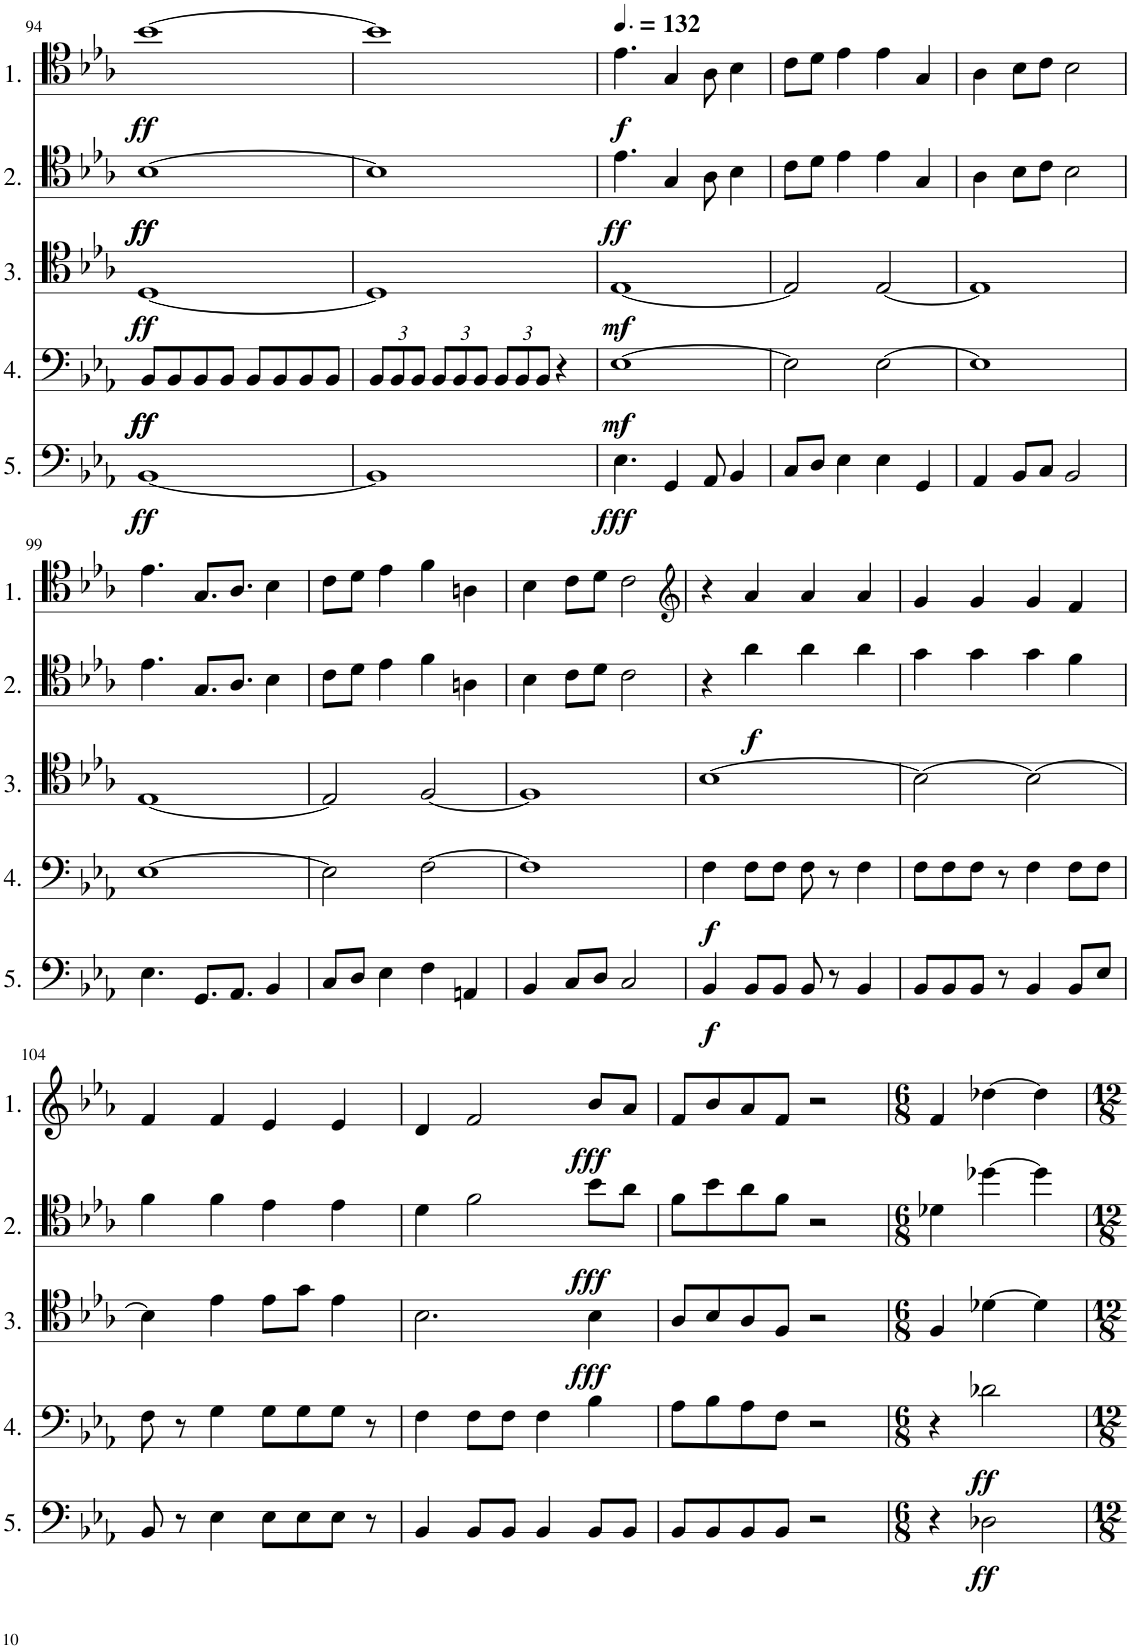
**kern	**dynam	**kern	**dynam	**kern	**dynam	**kern	**dynam	**kern	**dynam
*part5	*part5	*part4	*part4	*part3	*part3	*part2	*part2	*part1	*part1
*staff5	*staff5	*staff4	*staff4	*staff3	*staff3	*staff2	*staff2	*staff1	*staff1
*I"Cello 5	*	*I"Cello 4	*	*I"Cello 3	*	*I"Cello 2	*	*I"Cello 1	*
!!LO:PB:g=z
*clefF4	*	*clefF4	*	*clefC4	*	*clefC4	*	*clefC4	*
*k[b-e-a-]	*	*k[b-e-a-]	*	*k[b-e-a-]	*	*k[b-e-a-]	*	*k[b-e-a-]	*
*M4/4	*	*M4/4	*	*M4/4	*	*M4/4	*	*M4/4	*
=94	=94	=94	=94	=94	=94	=94	=94	=94	=94
!	!LO:DY:b	!	!LO:DY:b	!	!	!	!	!	!
!	!	!	!LO:DY:n=1:b	!	!LO:DY:b	!	!LO:DY:b	!	!
!	!	!	!	!	!	!	!LO:DY:n=1:b	!	!LO:DY:b
[1BB-	ff	8BB-/L	ff ff	[1D	ff	[1B-	ff ff	[1b-	ff
.	.	8BB-/	.	.	.	.	.	.	.
.	.	8BB-/	.	.	.	.	.	.	.
.	.	8BB-/J	.	.	.	.	.	.	.
.	.	8BB-/L	.	.	.	.	.	.	.
.	.	8BB-/	.	.	.	.	.	.	.
.	.	8BB-/	.	.	.	.	.	.	.
.	.	8BB-/J	.	.	.	.	.	.	.
=95	=95	=95	=95	=95	=95	=95	=95	=95	=95
*	*	*Xbrackettup	*	*	*	*	*	*	*
1BB-]	.	12BB-/L	.	1D]	.	1B-]	.	1b-]	.
.	.	12BB-/	.	.	.	.	.	.	.
.	.	12BB-/J	.	.	.	.	.	.	.
.	.	12BB-/L	.	.	.	.	.	.	.
.	.	12BB-/	.	.	.	.	.	.	.
.	.	12BB-/J	.	.	.	.	.	.	.
.	.	12BB-/L	.	.	.	.	.	.	.
.	.	12BB-/	.	.	.	.	.	.	.
.	.	12BB-/J	.	.	.	.	.	.	.
.	.	4r	.	.	.	.	.	.	.
=96	=96	=96	=96	=96	=96	=96	=96	=96	=96
*	*	*	*	*	*	*	*	*MM198	*
!	!LO:DY:b	!	!LO:DY:b	!	!LO:DY:b	!	!LO:DY:b	!	!LO:DY:b
4.E-\	fff	[1E-	mf	[1E-	mf	4.e-\	ff	4.e-\	f
4GG/	.	.	.	.	.	4G/	.	4G/	.
8AA-/	.	.	.	.	.	8A-\	.	8A-\	.
4BB-/	.	.	.	.	.	4B-\	.	4B-\	.
=97	=97	=97	=97	=97	=97	=97	=97	=97	=97
8C/L	.	2E-\]	.	2E-/]	.	8c\L	.	8c\L	.
8D/J	.	.	.	.	.	8d\J	.	8d\J	.
4E-\	.	.	.	.	.	4e-\	.	4e-\	.
4E-\	.	[2E-\	.	[2E-/	.	4e-\	.	4e-\	.
4GG/	.	.	.	.	.	4G/	.	4G/	.
=98	=98	=98	=98	=98	=98	=98	=98	=98	=98
4AA-/	.	1E-]	.	1E-]	.	4A-\	.	4A-\	.
8BB-/L	.	.	.	.	.	8B-\L	.	8B-\L	.
8C/J	.	.	.	.	.	8c\J	.	8c\J	.
2BB-/	.	.	.	.	.	2B-\	.	2B-\	.
!!LO:LB:g=z
=99	=99	=99	=99	=99	=99	=99	=99	=99	=99
4.E-\	.	[1E-	.	[1E-	.	4.e-\	.	4.e-\	.
8.GG/L	.	.	.	.	.	8.G/L	.	8.G/L	.
8.AA-/J	.	.	.	.	.	8.A-/J	.	8.A-/J	.
4BB-/	.	.	.	.	.	4B-\	.	4B-\	.
=100	=100	=100	=100	=100	=100	=100	=100	=100	=100
8C/L	.	2E-\]	.	2E-/]	.	8c\L	.	8c\L	.
8D/J	.	.	.	.	.	8d\J	.	8d\J	.
4E-\	.	.	.	.	.	4e-\	.	4e-\	.
4F\	.	[2F\	.	[2F/	.	4f\	.	4f\	.
4AAn/	.	.	.	.	.	4An\	.	4An\	.
=101	=101	=101	=101	=101	=101	=101	=101	=101	=101
4BB-/	.	1F]	.	1F]	.	4B-\	.	4B-\	.
8C/L	.	.	.	.	.	8c\L	.	8c\L	.
8D/J	.	.	.	.	.	8d\J	.	8d\J	.
2C/	.	.	.	.	.	2c\	.	2c\	.
=102	=102	=102	=102	=102	=102	=102	=102	=102	=102
*	*	*	*	*	*	*	*	*clefG2	*
!	!LO:DY:b	!	!LO:DY:b	!	!	!	!	!	!
4BB-/	f	4F\	f	[1B-	.	4r	.	4r	.
!	!	!	!	!	!	!	!LO:DY:b	!	!
8BB-/L	.	8F\L	.	.	.	4a-\	f	4a-/	.
8BB-/J	.	8F\J	.	.	.	.	.	.	.
8BB-/	.	8F\	.	.	.	4a-\	.	4a-/	.
8r	.	8r	.	.	.	.	.	.	.
4BB-/	.	4F\	.	.	.	4a-\	.	4a-/	.
=103	=103	=103	=103	=103	=103	=103	=103	=103	=103
8BB-/L	.	8F\L	.	2B-\_	.	4g\	.	4g/	.
8BB-/	.	8F\	.	.	.	.	.	.	.
8BB-/J	.	8F\J	.	.	.	4g\	.	4g/	.
8r	.	8r	.	.	.	.	.	.	.
4BB-/	.	4F\	.	2B-\_	.	4g\	.	4g/	.
8BB-/L	.	8F\L	.	.	.	4f\	.	4f/	.
8E-/J	.	8F\J	.	.	.	.	.	.	.
!!LO:LB:g=z
=104	=104	=104	=104	=104	=104	=104	=104	=104	=104
8BB-/	.	8F\	.	4B-\]	.	4f\	.	4f/	.
8r	.	8r	.	.	.	.	.	.	.
4E-\	.	4G\	.	4e-\	.	4f\	.	4f/	.
8E-\L	.	8G\L	.	8e-\L	.	4e-\	.	4e-/	.
8E-\	.	8G\	.	8g\J	.	.	.	.	.
8E-\J	.	8G\J	.	4e-\	.	4e-\	.	4e-/	.
8r	.	8r	.	.	.	.	.	.	.
=105	=105	=105	=105	=105	=105	=105	=105	=105	=105
4BB-/	.	4F\	.	2.B-\	.	4d\	.	4d/	.
8BB-/L	.	8F\L	.	.	.	2f\	.	2f/	.
8BB-/J	.	8F\J	.	.	.	.	.	.	.
4BB-/	.	4F\	.	.	.	.	.	.	.
!	!	!	!	!	!LO:DY:b	!	!LO:DY:b	!	!LO:DY:b
8BB-/L	.	4B-\	.	4B-\	fff	8b-\L	fff	8b-/L	fff
8BB-/J	.	.	.	.	.	8a-\J	.	8a-/J	.
=106	=106	=106	=106	=106	=106	=106	=106	=106	=106
8BB-/L	.	8A-\L	.	8A-/L	.	8f\L	.	8f/L	.
8BB-/	.	8B-\	.	8B-/	.	8b-\	.	8b-/	.
8BB-/	.	8A-\	.	8A-/	.	8a-\	.	8a-/	.
8BB-/J	.	8F\J	.	8F/J	.	8f\J	.	8f/J	.
2r	.	2r	.	2r	.	2r	.	2r	.
=107	=107	=107	=107	=107	=107	=107	=107	=107	=107
*M6/8	*	*M6/8	*	*M6/8	*	*M6/8	*	*M6/8	*
4r	.	4r	.	4F/	.	4d-X\	.	4f/	.
!	!LO:DY:b	!	!LO:DY:b	!	!	!	!	!	!
2D-X\	ff	2d-X\	ff	[4d-X\	.	[4dd-X\	.	[4dd-X\	.
.	.	.	.	4d-\]	.	4dd-\]	.	4dd-\]	.
=	=	=	=	=	=	=	=	=	=
*-	*-	*-	*-	*-	*-	*-	*-	*-	*-
